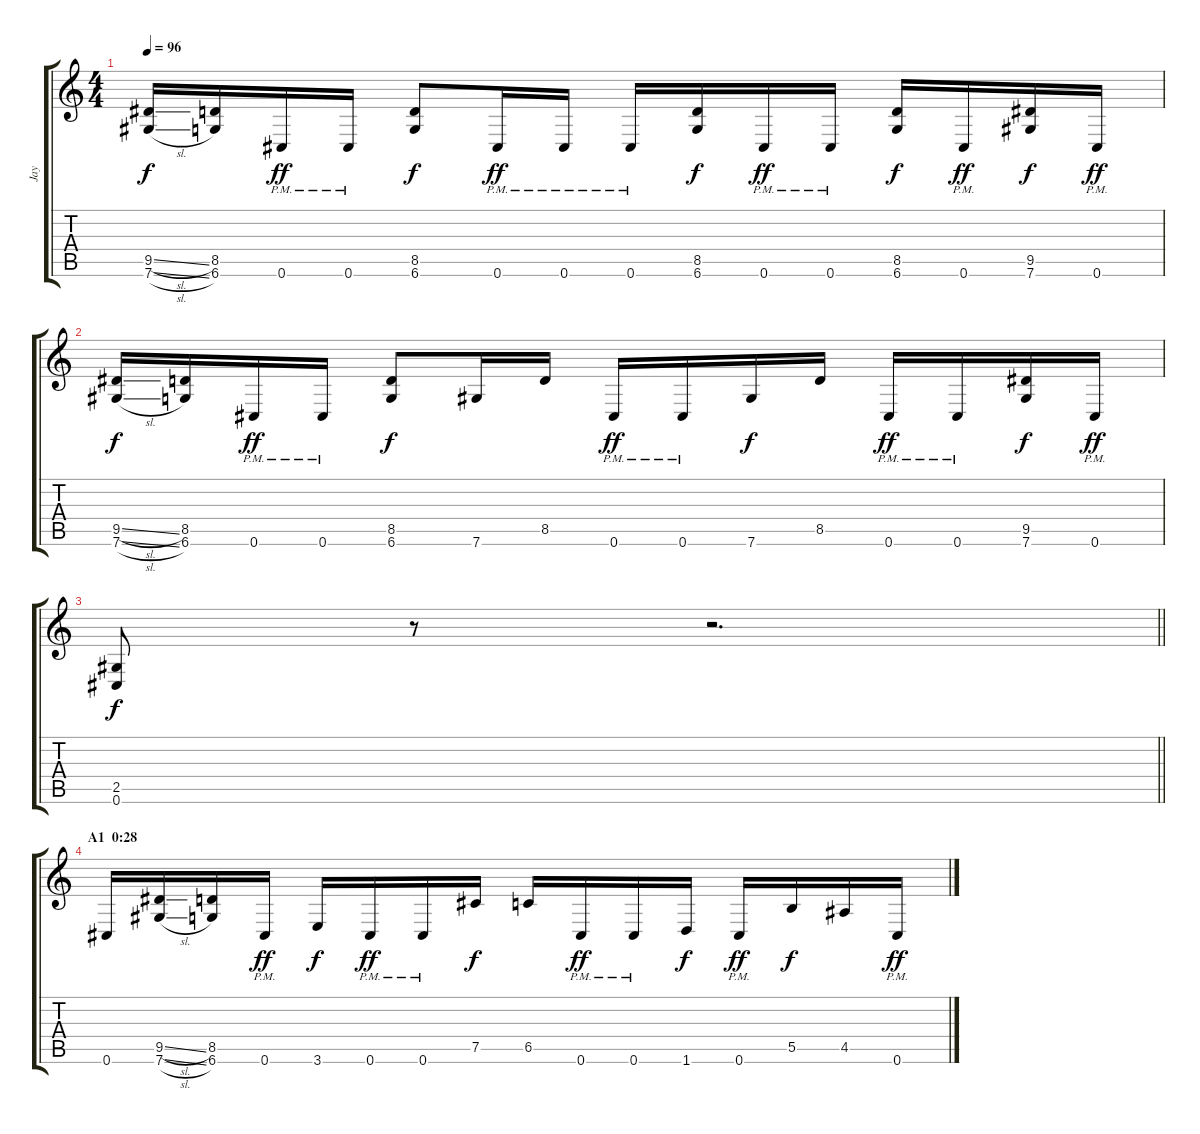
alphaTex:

\track ("Jay" "Jay") {instrument distortionguitar}
\staff {score tabs}
\tuning (Db4 Ab3 E3 B2 Gb2 Db2) {hide}
\ts (4 4)
\tempo 96
\clef g2
\ks c
(9.5{sl} 7.6{sl}).16{dy f} (8.5 6.6).16 0.6{pm}.16{dy ff} 0.6{pm}.16 (8.5 6.6).8{dy f} 0.6{pm}.16{dy ff} 0.6{pm}.16 0.6{pm}.16 (8.5 6.6).16{dy f} 0.6{pm}.16{dy ff} 0.6{pm}.16 (8.5 6.6).16{dy f} 0.6{pm}.16{dy ff} (9.5 7.6).16{dy f} 0.6{pm}.16{dy ff} |
(9.5{sl} 7.6{sl}).16{dy f} (8.5 6.6).16 0.6{pm}.16{dy ff} 0.6{pm}.16 (8.5 6.6).8{dy f} 7.6.16 8.5.16 0.6{pm}.16{dy ff} 0.6{pm}.16 7.6.16{dy f} 8.5.16 0.6{pm}.16{dy ff} 0.6{pm}.16 (9.5 7.6).16{dy f} 0.6{pm}.16{dy ff} |
\barLineRight lightlight
(2.5 0.6).8{dy f} r.8 r.2{d} |
\section ("" "A1  0:28")
0.6.16 (9.5{sl} 7.6{sl}).16 (8.5 6.6).16 0.6{pm}.16{dy ff} 3.6.16{dy f} 0.6{pm}.16{dy ff} 0.6{pm}.16 7.5.16{dy f} 6.5.16 0.6{pm}.16{dy ff} 0.6{pm}.16 1.6.16{dy f} 0.6{pm}.16{dy ff} 5.5.16{dy f} 4.5.16 0.6{pm}.16{dy ff}
